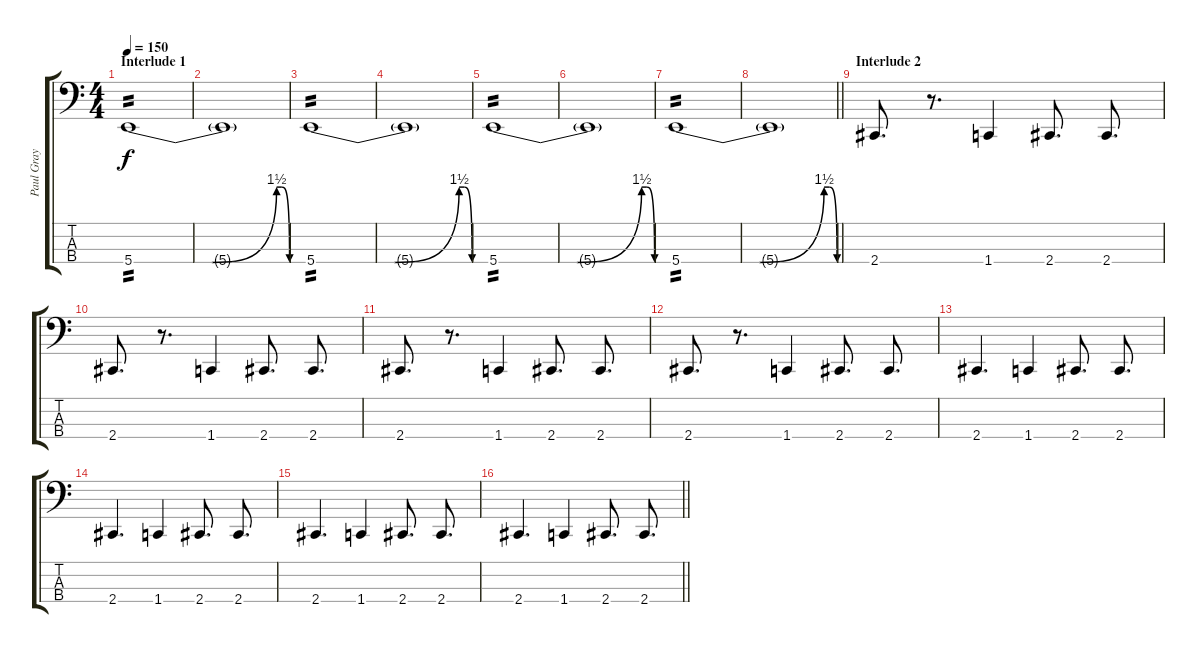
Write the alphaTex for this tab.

\track ("Paul Gray" "Paul Gray") {instrument electricbasspick}
\staff {score tabs}
\tuning (E2 B1 Gb1 B0) {hide}
\ts (4 4)
\section ("" "Interlude 1")
\tempo 150
\clef f4
\ks c
5.4{be (custom 0 0 30 0 55 6 57 6 60 0)}.1{tp 2 dy f} |
5.4{t}.1 |
5.4{be (custom 0 0 30 0 55 6 57 6 60 0)}.1{tp 2} |
5.4{t}.1 |
5.4{be (custom 0 0 30 0 55 6 57 6 60 0)}.1{tp 2} |
5.4{t}.1 |
5.4{be (custom 0 0 30 0 55 6 57 6 60 0)}.1{tp 2} |
\barLineRight lightlight
5.4{t}.1 |
\section ("" "Interlude 2")
2.4.8{d} r.8{d} 1.4.4 2.4.8{d} 2.4.8{d} |
2.4.8{d} r.8{d} 1.4.4 2.4.8{d} 2.4.8{d} |
2.4.8{d} r.8{d} 1.4.4 2.4.8{d} 2.4.8{d} |
2.4.8{d} r.8{d} 1.4.4 2.4.8{d} 2.4.8{d} |
2.4.4{d} 1.4.4 2.4.8{d} 2.4.8{d} |
2.4.4{d} 1.4.4 2.4.8{d} 2.4.8{d} |
2.4.4{d} 1.4.4 2.4.8{d} 2.4.8{d} |
\barLineRight lightlight
2.4.4{d} 1.4.4 2.4.8{d} 2.4.8{d}
